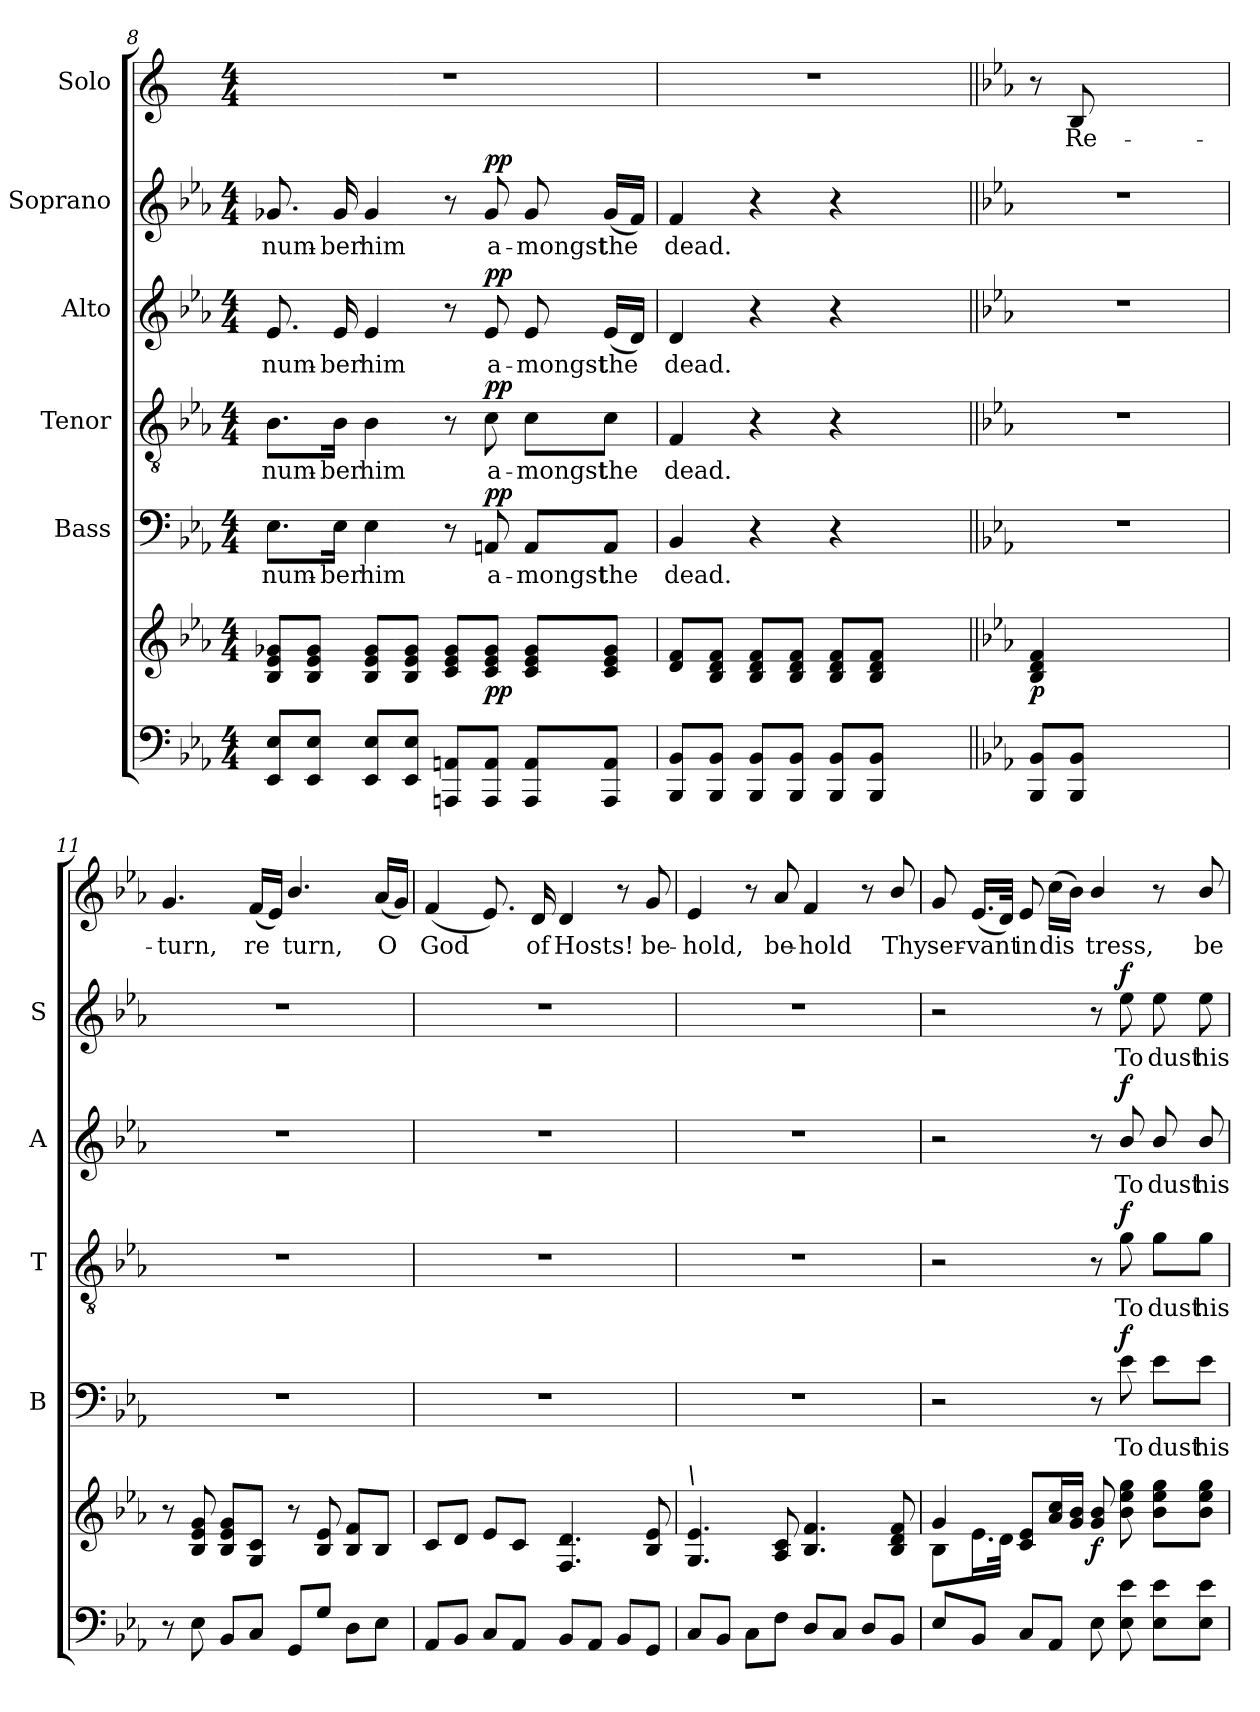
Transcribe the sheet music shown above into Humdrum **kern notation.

**kern	**kern	**dynam	**kern	**text	**dynam	**kern	**text	**dynam	**kern	**text	**dynam	**kern	**text	**dynam	**kern	**text
*part7	*part6	*part6	*part5	*part5	*part5	*part4	*part4	*part4	*part3	*part3	*part3	*part2	*part2	*part2	*part1	*part1
*staff7	*staff6	*staff6	*staff5	*staff5	*staff5	*staff4	*staff4	*staff4	*staff3	*staff3	*staff3	*staff2	*staff2	*staff2	*staff1	*staff1
*	*	*	*I"Bass	*	*	*I"Tenor	*	*	*I"Alto	*	*	*I"Soprano	*	*	*I"Solo	*
*	*	*	*I'B	*	*	*I'T	*	*	*I'A	*	*	*I'S	*	*	*	*
*clefF4	*clefG2	*	*clefF4	*	*	*clefGv2	*	*	*clefG2	*	*	*clefG2	*	*	*clefG2	*
*k[b-e-a-]	*k[b-e-a-]	*	*k[b-e-a-]	*	*	*k[b-e-a-]	*	*	*k[b-e-a-]	*	*	*k[b-e-a-]	*	*	*k[]	*
*E-:	*E-:	*	*E-:	*	*	*E-:	*	*	*E-:	*	*	*E-:	*	*	*C:	*
*M4/4	*M4/4	*	*M4/4	*	*	*M4/4	*	*	*M4/4	*	*	*M4/4	*	*	*M4/4	*
=8	=8	=8	=8	=8	=8	=8	=8	=8	=8	=8	=8	=8	=8	=8	=8	=8
!	!	!	!	!LO:LY:b	!	!	!LO:LY:b	!	!	!LO:LY:b	!	!	!LO:LY:b	!	!	!
8EE-/ 8E-/L	8B-/ 8e-/ 8g-X/L	.	8.E-\L	num-	.	8.B-\L	num-	.	8.e-/	num-	.	8.g-X/	num-	.	1r	.
8EE-/ 8E-/J	8B-/ 8e-/ 8g-/J	.	.	.	.	.	.	.	.	.	.	.	.	.	.	.
!	!	!	!	!LO:LY:b	!	!	!LO:LY:b	!	!	!LO:LY:b	!	!	!LO:LY:b	!	!	!
.	.	.	16E-\Jk	-ber	.	16B-\Jk	-ber	.	16e-/	-ber	.	16g-/	-ber	.	.	.
!	!	!	!	!LO:LY:b	!	!	!LO:LY:b	!	!	!LO:LY:b	!	!	!LO:LY:b	!	!	!
8EE-/ 8E-/L	8B-/ 8e-/ 8g-/L	.	4E-\	him	.	4B-\	him	.	4e-/	him	.	4g-/	him	.	.	.
8EE-/ 8E-/J	8B-/ 8e-/ 8g-/J	.	.	.	.	.	.	.	.	.	.	.	.	.	.	.
8AAAn/ 8AAn/L	8c/ 8e-/ 8g-/L	.	8r	.	.	8r	.	.	8r	.	.	8r	.	.	.	.
!	!	!LO:DY:b	!	!LO:LY:b	!LO:DY:b	!	!LO:LY:b	!LO:DY:b	!	!LO:LY:b	!LO:DY:b	!	!LO:LY:b	!LO:DY:b	!	!
8AAA/ 8AA/J	8c/ 8e-/ 8g-/J	pp	8AAn/	a-	pp	8c\	a-	pp	8e-/	a-	pp	8g-/	a-	pp	.	.
!	!	!	!	!LO:LY:b	!	!	!LO:LY:b	!	!	!LO:LY:b	!	!	!LO:LY:b	!	!	!
8AAA/ 8AA/L	8c/ 8e-/ 8g-/L	.	8AA/L	-mongst	.	8c\L	-mongst	.	8e-/	-mongst	.	8g-/	-mongst	.	.	.
!	!	!	!	!LO:LY:b	!	!	!LO:LY:b	!	!	!LO:LY:b	!	!	!LO:LY:b	!	!	!
8AAA/ 8AA/J	8c/ 8e-/ 8g-/J	.	8AA/J	the	.	8c\J	the	.	(<16e-/LL	the	.	(<16g-/LL	the	.	.	.
.	.	.	.	.	.	.	.	.	16d/JJ)	.	.	16f/JJ)	.	.	.	.
=9	=9	=9	=9	=9	=9	=9	=9	=9	=9	=9	=9	=9	=9	=9	=9	=9
!	!	!	!	!LO:LY:b	!	!	!LO:LY:b	!	!	!LO:LY:b	!	!	!LO:LY:b	!	!	!
8BBB-/ 8BB-/L	8d/ 8f/L	.	4BB-/	dead.	.	4F/	dead.	.	4d/	dead.	.	4f/	dead.	.	1r	.
8BBB-/ 8BB-/J	8B-/ 8d/ 8f/J	.	.	.	.	.	.	.	.	.	.	.	.	.	.	.
8BBB-/ 8BB-/L	8B-/ 8d/ 8f/L	.	4r	.	.	4r	.	.	4r	.	.	4r	.	.	.	.
8BBB-/ 8BB-/J	8B-/ 8d/ 8f/J	.	.	.	.	.	.	.	.	.	.	.	.	.	.	.
8BBB-/ 8BB-/L	8B-/ 8d/ 8f/L	.	4r	.	.	4r	.	.	4r	.	.	4r	.	.	.	.
8BBB-/ 8BB-/J	8B-/ 8d/ 8f/J	.	.	.	.	.	.	.	.	.	.	.	.	.	.	.
4ryy	4ryy	.	4ryy	.	.	4ryy	.	.	4ryy	.	.	4ryy	.	.	.	.
!!LO:PB:g=z
=10||	=10||	=10||	=10||	=10||	=10||	=10||	=10||	=10||	=10||	=10||	=10||	=10||	=10||	=10||	=10||	=10||
*	*	*	*	*	*	*	*	*	*	*	*	*	*	*	*k[b-e-a-]	*
*	*	*	*	*	*	*	*	*	*	*	*	*	*	*	*E-:	*
!	!	!LO:DY:b	!	!	!	!	!	!	!	!	!	!	!	!	!	!
8BBB-/ 8BB-/L	4B-/ 4d/ 4f/	p	1r	.	.	1r	.	.	1r	.	.	1r	.	.	8r	.
!	!	!	!	!	!	!	!	!	!	!	!	!	!	!	!	!LO:LY:b
8BBB-/ 8BB-/J	.	.	.	.	.	.	.	.	.	.	.	.	.	.	8B-/	Re-
2.ryy	2.ryy	.	.	.	.	.	.	.	.	.	.	.	.	.	2.ryy	.
=11	=11	=11	=11	=11	=11	=11	=11	=11	=11	=11	=11	=11	=11	=11	=11	=11
!	!	!	!	!	!	!	!	!	!	!	!	!	!	!	!	!LO:LY:b
8r	8r	.	1r	.	.	1r	.	.	1r	.	.	1r	.	.	4.g/	-turn,
8E-\	8B-/ 8e-/ 8g/	.	.	.	.	.	.	.	.	.	.	.	.	.	.	.
8BB-/L	8B-/ 8e-/ 8g/L	.	.	.	.	.	.	.	.	.	.	.	.	.	.	.
!	!	!	!	!	!	!	!	!	!	!	!	!	!	!	!	!LO:LY:b
8C/J	8G/ 8c/J	.	.	.	.	.	.	.	.	.	.	.	.	.	(<16f/LL	re­
.	.	.	.	.	.	.	.	.	.	.	.	.	.	.	16e-/JJ)	.
!	!	!	!	!	!	!	!	!	!	!	!	!	!	!	!	!LO:LY:b
8GG/L	8r	.	.	.	.	.	.	.	.	.	.	.	.	.	4.b-/	turn,
8G/J	8B-/ 8e-/	.	.	.	.	.	.	.	.	.	.	.	.	.	.	.
8D\L	8B-/ 8f/L	.	.	.	.	.	.	.	.	.	.	.	.	.	.	.
!	!	!	!	!	!	!	!	!	!	!	!	!	!	!	!	!LO:LY:b
8E-\J	8B-/J	.	.	.	.	.	.	.	.	.	.	.	.	.	(<16a-/LL	O
.	.	.	.	.	.	.	.	.	.	.	.	.	.	.	16g/JJ)	.
=12	=12	=12	=12	=12	=12	=12	=12	=12	=12	=12	=12	=12	=12	=12	=12	=12
!	!	!	!	!	!	!	!	!	!	!	!	!	!	!	!	!LO:LY:b
8AA-/L	8c/L	.	1r	.	.	1r	.	.	1r	.	.	1r	.	.	(<4f/	God
8BB-/J	8d/J	.	.	.	.	.	.	.	.	.	.	.	.	.	.	.
8C/L	8e-/L	.	.	.	.	.	.	.	.	.	.	.	.	.	8.e-/)	.
8AA-/J	8c/J	.	.	.	.	.	.	.	.	.	.	.	.	.	.	.
!	!	!	!	!	!	!	!	!	!	!	!	!	!	!	!	!LO:LY:b
.	.	.	.	.	.	.	.	.	.	.	.	.	.	.	16d/	of
!	!	!	!	!	!	!	!	!	!	!	!	!	!	!	!	!LO:LY:b
8BB-/L	4.F/ 4.d/	.	.	.	.	.	.	.	.	.	.	.	.	.	4d/	Hosts!
8AA-/J	.	.	.	.	.	.	.	.	.	.	.	.	.	.	.	.
8BB-/L	.	.	.	.	.	.	.	.	.	.	.	.	.	.	8r	.
!	!	!	!	!	!	!	!	!	!	!	!	!	!	!	!	!LO:LY:b
8GG/J	8B-/ 8e-/	.	.	.	.	.	.	.	.	.	.	.	.	.	8g/	be-
=13	=13	=13	=13	=13	=13	=13	=13	=13	=13	=13	=13	=13	=13	=13	=13	=13
!	!LO:TX:a:i:t=\	!	!	!	!	!	!	!	!	!	!	!	!	!	!	!
!	!	!	!	!	!	!	!	!	!	!	!	!	!	!	!	!LO:LY:b
8C/L	4.G/ 4.e-/	.	1r	.	.	1r	.	.	1r	.	.	1r	.	.	4e-/	-hold,
8BB-/J	.	.	.	.	.	.	.	.	.	.	.	.	.	.	.	.
8C\L	.	.	.	.	.	.	.	.	.	.	.	.	.	.	8r	.
!	!	!	!	!	!	!	!	!	!	!	!	!	!	!	!	!LO:LY:b
8F\J	8A-/ 8c/	.	.	.	.	.	.	.	.	.	.	.	.	.	8a-/	be-
!	!	!	!	!	!	!	!	!	!	!	!	!	!	!	!	!LO:LY:b
8D/L	4.B-/ 4.f/	.	.	.	.	.	.	.	.	.	.	.	.	.	4f/	-hold
8C/J	.	.	.	.	.	.	.	.	.	.	.	.	.	.	.	.
8D/L	.	.	.	.	.	.	.	.	.	.	.	.	.	.	8r	.
!	!	!	!	!	!	!	!	!	!	!	!	!	!	!	!	!LO:LY:b
8BB-/J	8B-/ 8d/ 8f/	.	.	.	.	.	.	.	.	.	.	.	.	.	8b-/	Thy
!!LO:LB:g=z
=14	=14	=14	=14	=14	=14	=14	=14	=14	=14	=14	=14	=14	=14	=14	=14	=14
*	*^	*	*	*	*	*	*	*	*	*	*	*	*	*	*	*
!	!	!	!	!	!	!	!	!	!	!	!	!	!	!	!	!	!LO:LY:b
8E-/L	4g/	8B-\L	.	2r	.	.	2r	.	.	2r	.	.	2r	.	.	8g/	ser-
!	!	!	!	!	!	!	!	!	!	!	!	!	!	!	!	!	!LO:LY:b
8BB-/J	.	16.e-\L	.	.	.	.	.	.	.	.	.	.	.	.	.	(<16.e-/LL	-vant
.	.	32d\JJk	.	.	.	.	.	.	.	.	.	.	.	.	.	32d/JJk)	.
!	!	!	!	!	!	!	!	!	!	!	!	!	!	!	!	!	!LO:LY:b
8C/L	8c/ 8e-/L	4ryy	.	.	.	.	.	.	.	.	.	.	.	.	.	8e-/	in
!	!	!	!	!	!	!	!	!	!	!	!	!	!	!	!	!	!LO:LY:b
8AA-/J	16a-/ 16cc/L	.	.	.	.	.	.	.	.	.	.	.	.	.	.	(>16cc\LL	dis­
.	16g/ 16b-/JJ	.	.	.	.	.	.	.	.	.	.	.	.	.	.	16b-\JJ)	.
!	!	!	!LO:DY:b	!	!	!	!	!	!	!	!	!	!	!	!	!	!LO:LY:b
8E-\	8g/ 8b-/	2ryy	f	8r	.	.	8r	.	.	8r	.	.	8r	.	.	4b-/	tress,
!	!	!	!	!	!LO:LY:b	!LO:DY:b	!	!LO:LY:b	!LO:DY:b	!	!LO:LY:b	!LO:DY:b	!	!LO:LY:b	!LO:DY:b	!	!
8E-\ 8e-\	8b-\ 8ee-\ 8gg\	.	.	8e-\	To	f	8g\	To	f	8b-/	To	f	8ee-\	To	f	.	.
!	!	!	!	!	!LO:LY:b	!	!	!LO:LY:b	!	!	!LO:LY:b	!	!	!LO:LY:b	!	!	!
8E-\ 8e-\L	8b-\ 8ee-\ 8gg\L	.	.	8e-\L	dust	.	8g\L	dust	.	8b-/	dust	.	8ee-\	dust	.	8r	.
!	!	!	!	!	!LO:LY:b	!	!	!LO:LY:b	!	!	!LO:LY:b	!	!	!LO:LY:b	!	!	!LO:LY:b
8E-\ 8e-\J	8b-\ 8ee-\ 8gg\J	.	.	8e-\J	his	.	8g\J	his	.	8b-/	his	.	8ee-\	his	.	8b-/	be-
*	*v	*v	*	*	*	*	*	*	*	*	*	*	*	*	*	*	*
=	=	=	=	=	=	=	=	=	=	=	=	=	=	=	=	=
*-	*-	*-	*-	*-	*-	*-	*-	*-	*-	*-	*-	*-	*-	*-	*-	*-
